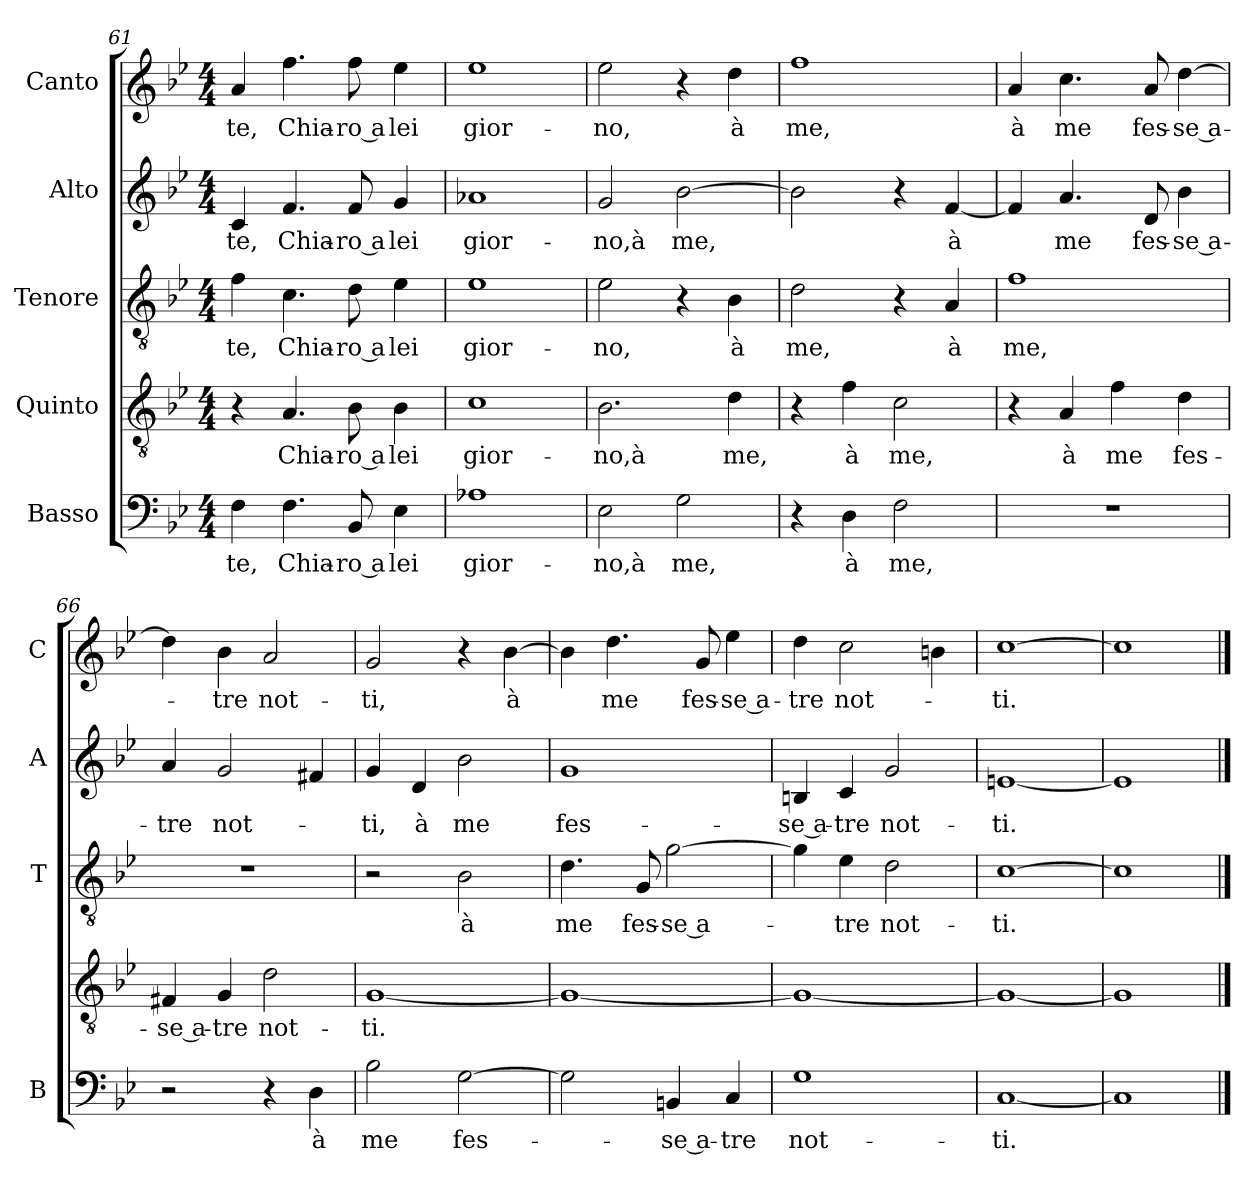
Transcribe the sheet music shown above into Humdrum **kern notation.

**kern	**text	**kern	**text	**kern	**text	**kern	**text	**kern	**text
*part5	*part5	*part4	*part4	*part3	*part3	*part2	*part2	*part1	*part1
*staff5	*staff5	*staff4	*staff4	*staff3	*staff3	*staff2	*staff2	*staff1	*staff1
*I"Basso	*	*I"Quinto	*	*I"Tenore	*	*I"Alto	*	*I"Canto	*
*I'B	*	*	*	*I'T	*	*I'A	*	*I'C	*
*clefF4	*	*clefGv2	*	*clefGv2	*	*clefG2	*	*clefG2	*
*k[b-e-]	*	*k[b-e-]	*	*k[b-e-]	*	*k[b-e-]	*	*k[b-e-]	*
*B-:	*	*B-:	*	*B-:	*	*B-:	*	*B-:	*
*M4/4	*	*M4/4	*	*M4/4	*	*M4/4	*	*M4/4	*
=61	=61	=61	=61	=61	=61	=61	=61	=61	=61
!	!LO:LY:b	!	!	!	!LO:LY:b	!	!LO:LY:b	!	!LO:LY:b
4F\	-te,	4r	.	4f\	-te,	4c/	-te,	4a/	-te,
!	!LO:LY:b	!	!LO:LY:b	!	!LO:LY:b	!	!LO:LY:b	!	!LO:LY:b
4.F\	Chia-	4.A/	Chia-	4.c\	Chia-	4.f/	Chia-	4.ff\	Chia-
!	!LO:LY:b	!	!LO:LY:b	!	!LO:LY:b	!	!LO:LY:b	!	!LO:LY:b
8BB-/	-ro a	8B-\	-ro a	8d\	-ro a	8f/	-ro a	8ff\	-ro a
!	!LO:LY:b	!	!LO:LY:b	!	!LO:LY:b	!	!LO:LY:b	!	!LO:LY:b
4E-\	lei	4B-\	lei	4e-\	lei	4g/	lei	4ee-\	lei
=62	=62	=62	=62	=62	=62	=62	=62	=62	=62
!	!LO:LY:b	!	!LO:LY:b	!	!LO:LY:b	!	!LO:LY:b	!	!LO:LY:b
1A-X	gior-	1c	gior-	1e-	gior-	1a-X	gior-	1ee-	gior-
=63	=63	=63	=63	=63	=63	=63	=63	=63	=63
!	!LO:LY:b	!	!LO:LY:b	!	!LO:LY:b	!	!LO:LY:b	!	!LO:LY:b
2E-\	-no,à	2.B-\	-no,à	2e-\	-no,	2g/	-no,à	2ee-\	-no,
!	!LO:LY:b	!	!	!	!	!	!LO:LY:b	!	!
2G\	me,	.	.	4r	.	[2b-\	me,	4r	.
!	!	!	!LO:LY:b	!	!LO:LY:b	!	!	!	!LO:LY:b
.	.	4d\	me,	4B-\	à	.	.	4dd\	à
=64	=64	=64	=64	=64	=64	=64	=64	=64	=64
!	!	!	!	!	!LO:LY:b	!	!	!	!LO:LY:b
4r	.	4r	.	2d\	me,	2b-\]	.	1ff	me,
!	!LO:LY:b	!	!LO:LY:b	!	!	!	!	!	!
4D\	à	4f\	à	.	.	.	.	.	.
!	!LO:LY:b	!	!LO:LY:b	!	!	!	!	!	!
2F\	me,	2c\	me,	4r	.	4r	.	.	.
!	!	!	!	!	!LO:LY:b	!	!LO:LY:b	!	!
.	.	.	.	4A/	à	[4f/	à	.	.
=65	=65	=65	=65	=65	=65	=65	=65	=65	=65
!	!	!	!	!	!LO:LY:b	!	!	!	!LO:LY:b
1r	.	4r	.	1f	me,	4f/]	.	4a/	à
!	!	!	!LO:LY:b	!	!	!	!LO:LY:b	!	!LO:LY:b
.	.	4A/	à	.	.	4.a/	me	4.cc\	me
!	!	!	!LO:LY:b	!	!	!	!	!	!
.	.	4f\	me	.	.	.	.	.	.
!	!	!	!	!	!	!	!LO:LY:b	!	!LO:LY:b
.	.	.	.	.	.	8d/	fes-	8a/	fes-
!	!	!	!LO:LY:b	!	!	!	!LO:LY:b	!	!LO:LY:b
.	.	4d\	fes-	.	.	4b-\	-se a-	[4dd\	-se a-
!!LO:LB:g=z
=66	=66	=66	=66	=66	=66	=66	=66	=66	=66
!	!	!	!LO:LY:b	!	!	!	!LO:LY:b	!	!
2r	.	4F#X/	-se a-	1r	.	4a/	-tre	4dd\]	.
!	!	!	!LO:LY:b	!	!	!	!LO:LY:b	!	!LO:LY:b
.	.	4G/	-tre	.	.	2g/	not-	4b-\	-tre
!	!	!	!LO:LY:b	!	!	!	!	!	!LO:LY:b
4r	.	2d\	not-	.	.	.	.	2a/	not-
!	!LO:LY:b	!	!	!	!	!	!	!	!
4D\	à	.	.	.	.	4f#X/	.	.	.
=67	=67	=67	=67	=67	=67	=67	=67	=67	=67
!	!LO:LY:b	!	!LO:LY:b	!	!	!	!LO:LY:b	!	!LO:LY:b
2B-\	me	[1G	-ti.	2r	.	4g/	-ti,	2g/	-ti,
!	!	!	!	!	!	!	!LO:LY:b	!	!
.	.	.	.	.	.	4d/	à	.	.
!	!LO:LY:b	!	!	!	!LO:LY:b	!	!LO:LY:b	!	!
[2G\	fes-	.	.	2B-\	à	2b-\	me	4r	.
!	!	!	!	!	!	!	!	!	!LO:LY:b
.	.	.	.	.	.	.	.	[4b-\	à
=68	=68	=68	=68	=68	=68	=68	=68	=68	=68
!	!	!	!	!	!LO:LY:b	!	!LO:LY:b	!	!
2G\]	.	1G_	.	4.d\	me	1g	fes-	4b-\]	.
!	!	!	!	!	!	!	!	!	!LO:LY:b
.	.	.	.	.	.	.	.	4.dd\	me
!	!	!	!	!	!LO:LY:b	!	!	!	!
.	.	.	.	8G/	fes-	.	.	.	.
!	!LO:LY:b	!	!	!	!LO:LY:b	!	!	!	!
4BBn/	-se a-	.	.	[2g\	-se a-	.	.	.	.
!	!	!	!	!	!	!	!	!	!LO:LY:b
.	.	.	.	.	.	.	.	8g/	fes-
!	!LO:LY:b	!	!	!	!	!	!	!	!LO:LY:b
4C/	-tre	.	.	.	.	.	.	4ee-\	-se a-
=69	=69	=69	=69	=69	=69	=69	=69	=69	=69
!	!LO:LY:b	!	!	!	!	!	!LO:LY:b	!	!LO:LY:b
1G	not-	1G_	.	4g\]	.	4Bn/	-se a-	4dd\	-tre
!	!	!	!	!	!LO:LY:b	!	!LO:LY:b	!	!LO:LY:b
.	.	.	.	4e-\	-tre	4c/	-tre	2cc\	not-
!	!	!	!	!	!LO:LY:b	!	!LO:LY:b	!	!
.	.	.	.	2d\	not-	2g/	not-	.	.
.	.	.	.	.	.	.	.	4bn\	.
=70	=70	=70	=70	=70	=70	=70	=70	=70	=70
!	!LO:LY:b	!	!	!	!LO:LY:b	!	!LO:LY:b	!	!LO:LY:b
[1C	-ti.	1G_	.	[1c	-ti.	[1en	-ti.	[1cc	-ti.
=71	=71	=71	=71	=71	=71	=71	=71	=71	=71
1C]	.	1G]	.	1c]	.	1e]	.	1cc]	.
==	==	==	==	==	==	==	==	==	==
*-	*-	*-	*-	*-	*-	*-	*-	*-	*-
